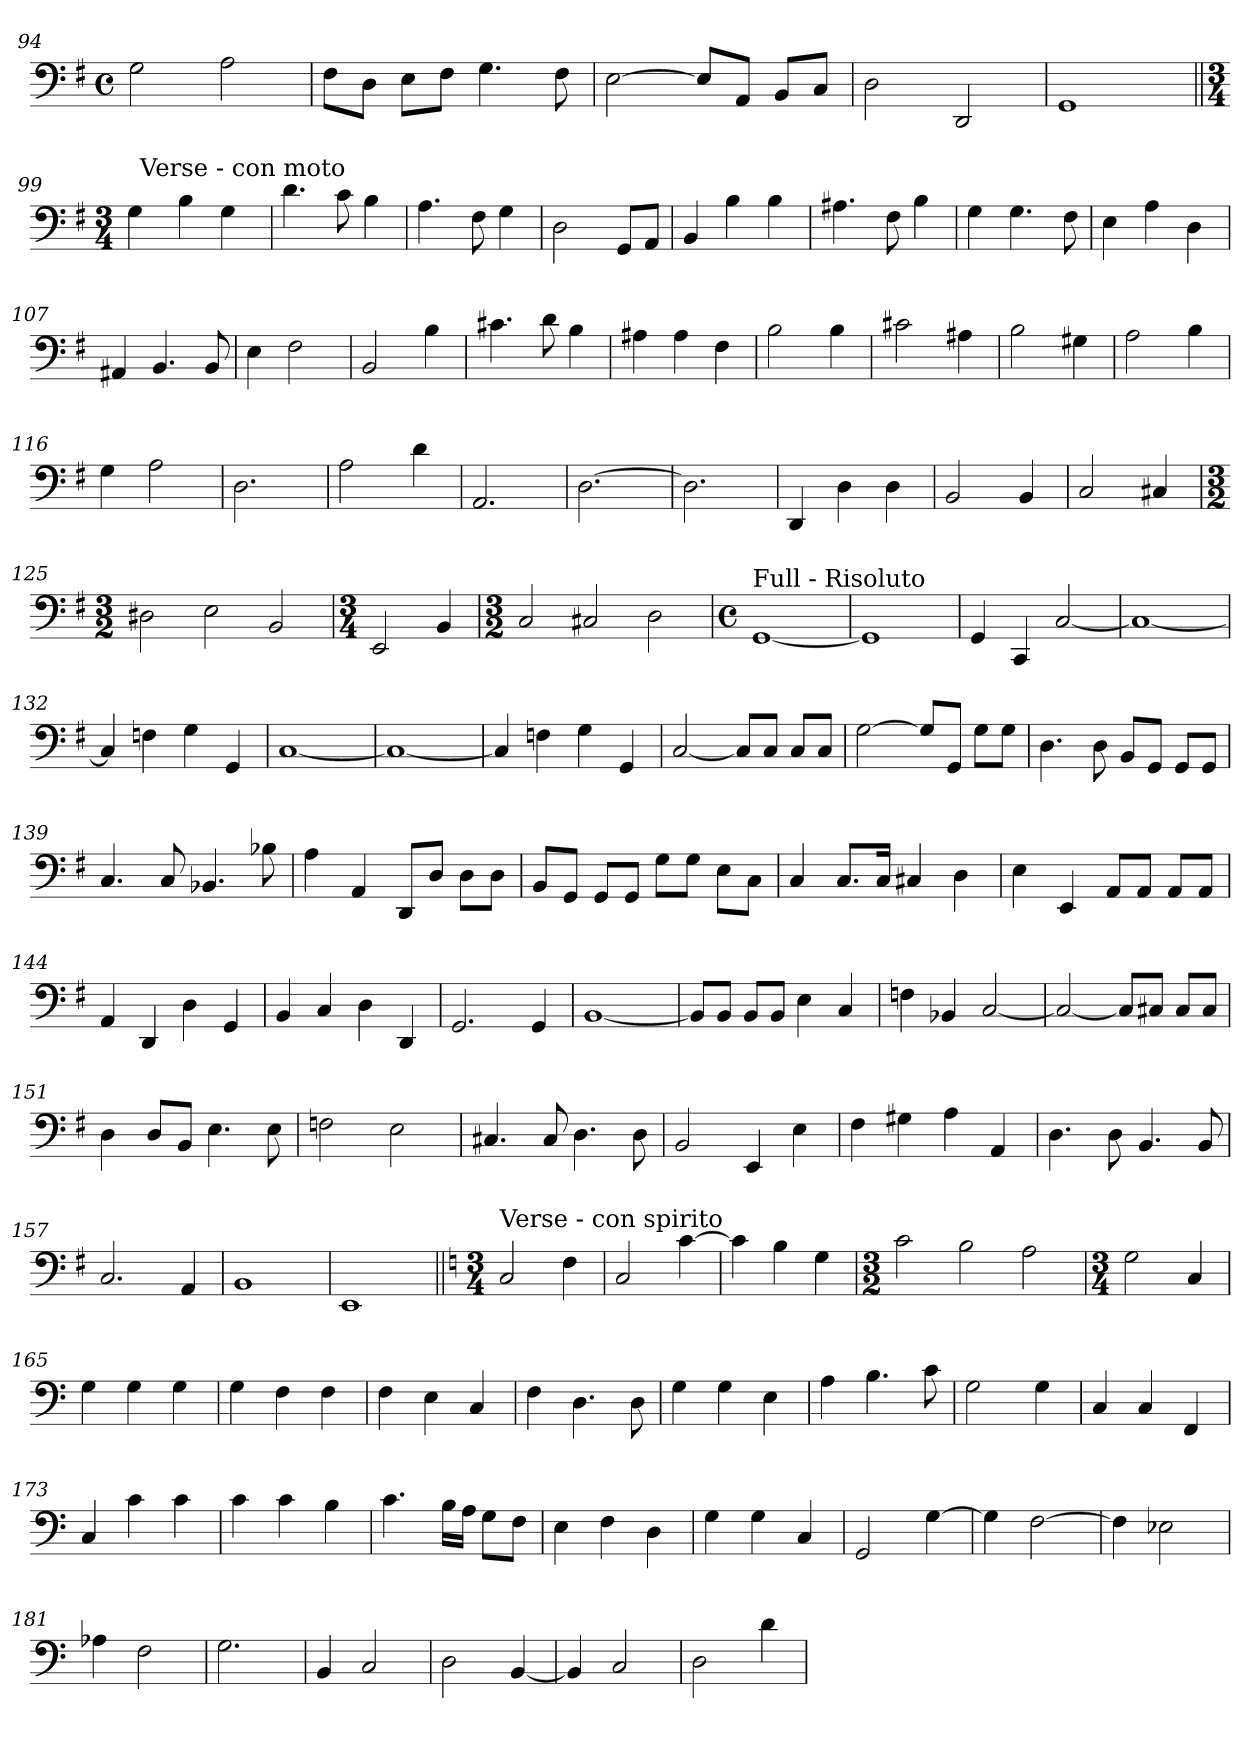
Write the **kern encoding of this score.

**kern
*part1
*staff1
*clefF4
*k[f#]
*G:
*M4/4
*met(c)
=94
2G\
2A\
=95
8F#\L
8D\J
8E\L
8F#\J
4.G\
8F#\
=96
[2E\
8E/L]
8AA/J
8BB/L
8C/J
=97
2D\
2DD/
=98
1GG
!!LO:LB:g=z
=99||
*M3/4
*^
4G\	32ryy
!	!LO:TX:a:t=Verse - con moto
.	2ryy
4B\	.
4G\	.
.	8..ryy
*v	*v
=100
4.d\
8c\
4B\
=101
4.A\
8F#\
4G\
=102
2D\
8GG/L
8AA/J
=103
4BB/
4B\
4B\
=104
4.A#X\
8F#\
4B\
=105
4G\
4.G\
8F#\
!!LO:PB:g=z
=106
4E\
4A\
4D\
=107
4AA#X/
4.BB/
8BB/
=108
4E\
2F#\
=109
2BB/
4B\
=110
4.c#X\
8d\
4B\
=111
4A#X\
4A#\
4F#\
=112
2B\
4B\
!!LO:LB:g=z
=113
2c#X\
4A#X\
=114
2B\
4G#X\
=115
2A\
4B\
=116
4G\
2A\
=117
2.D\
=118
2A\
4d\
=119
2.AA/
!!LO:LB:g=z
=120
[2.D\
=121
2.D\]
=122
4DD/
4D\
4D\
=123
2BB/
4BB/
=124
2C/
4C#X/
=125
*M3/2
2D#X\
2E\
2BB/
=126
*M3/4
2EE/
4BB/
!!LO:LB:g=z
=127
*M3/2
2C/
2C#X/
2D\
=128
*M4/4
*met(c)
!LO:TX:a:t=Full - Risoluto
[1GG
=129
1GG]
=130
4GG/
4CC/
[2C/
=131
1C_
=132
4C/]
4Fn\
4G\
4GG/
=133
[1C
!!LO:LB:g=z
=134
1C_
=135
4C/]
4Fn\
4G\
4GG/
=136
[2C/
8C/L]
8C/J
8C/L
8C/J
=137
[2G\
8G/L]
8GG/J
8G\L
8G\J
=138
4.D\
8D\
8BB/L
8GG/J
8GG/L
8GG/J
=139
4.C/
8C/
4.BB-X/
8B-X\
=140
4A\
4AA/
8DD/L
8D/J
8D\L
8D\J
!!LO:LB:g=z
=141
8BB/L
8GG/J
8GG/L
8GG/J
8G\L
8G\J
8E\L
8C\J
=142
4C/
8.C/L
16C/Jk
4C#X/
4D\
=143
4E\
4EE/
8AA/L
8AA/J
8AA/L
8AA/J
=144
4AA/
4DD/
4D\
4GG/
=145
4BB/
4C/
4D\
4DD/
=146
2.GG/
4GG/
=147
[1BB
!!LO:LB:g=z
=148
8BB/L]
8BB/J
8BB/L
8BB/J
4E\
4C/
=149
4Fn\
4BB-X/
[2C/
=150
2C/_
8C/L]
8C#X/J
8C#/L
8C#/J
=151
4D\
8D/L
8BB/J
4.E\
8E\
=152
2Fn\
2E\
=153
4.C#X/
8C#/
4.D\
8D\
=154
2BB/
4EE/
4E\
!!LO:LB:g=z
=155
4F#\
4G#X\
4A\
4AA/
=156
4.D\
8D\
4.BB/
8BB/
=157
2.C/
4AA/
=158
1BB
=159
1EE
=160||
*k[]
*C:
*M3/4
!LO:TX:a:t=Verse - con spirito
2C/
4F\
=161
2C/
[4c\
!!LO:LB:g=z
=162
4c\]
4B\
4G\
=163
*M3/2
2c\
2B\
2A\
=164
*M3/4
2G\
4C/
=165
4G\
4G\
4G\
=166
4G\
4F\
4F\
=167
4F\
4E\
4C/
=168
4F\
4.D\
8D\
!!LO:LB:g=z
=169
4G\
4G\
4E\
=170
4A\
4.B\
8c\
=171
2G\
4G\
=172
4C/
4C/
4FF/
=173
4C/
4c\
4c\
=174
4c\
4c\
4B\
=175
4.c\
16B\LL
16A\JJ
8G\L
8F\J
!!LO:LB:g=z
=176
4E\
4F\
4D\
=177
4G\
4G\
4C/
=178
2GG/
[4G\
=179
4G\]
[2F\
=180
4F\]
2E-X\
=181
4A-X\
2F\
=182
2.G\
!!LO:LB:g=z
=183
4BB/
2C/
=184
2D\
[4BB/
=185
4BB/]
2C/
=186
2D\
4d\
=
*-
